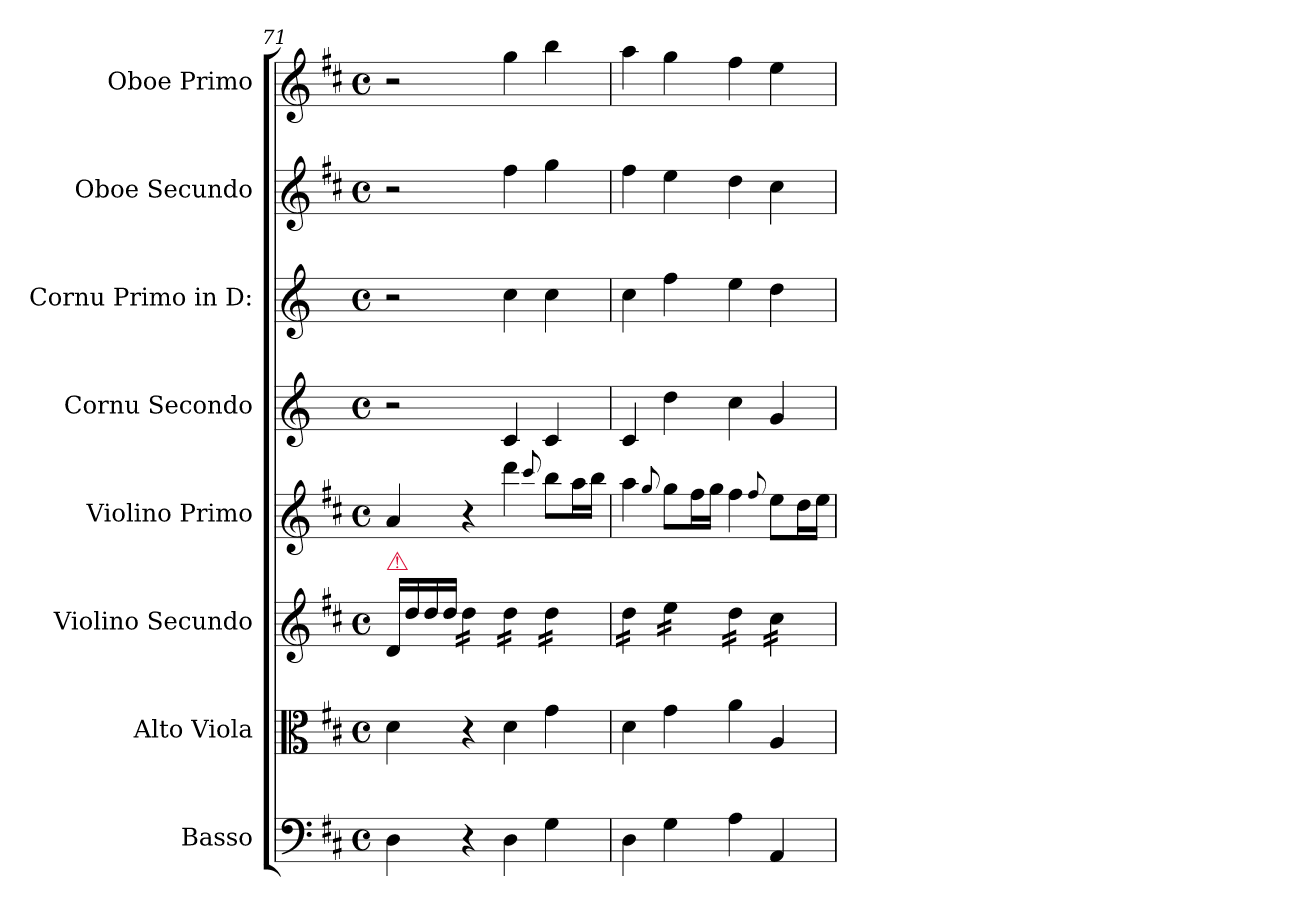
**kern	**kern	**kern	**kern	**kern	**kern	**kern	**kern
*part8	*part7	*part6	*part5	*part4	*part3	*part2	*part1
*staff8	*staff7	*staff6	*staff5	*staff4	*staff3	*staff2	*staff1
*I"Basso	*I"Alto Viola	*I"Violino Secundo	*I"Violino Primo	*I"Cornu Secondo	*I"Cornu Primo in D:	*I"Oboe Secundo	*I"Oboe Primo
*	*I'Vla	*	*I'Vn I	*	*I'Cor I	*	*I'Ob I
*clefF4	*clefC3	*clefG2	*clefG2	*clefG2	*clefG2	*clefG2	*clefG2
*	*	*	*	*ITrd-1c-2	*ITrd-1c-2	*	*
*k[f#c#]	*k[f#c#]	*k[f#c#]	*k[f#c#]	*k[f#c#]	*k[f#c#]	*k[f#c#]	*k[f#c#]
*D:	*D:	*D:	*D:	*D:	*D:	*D:	*D:
*M4/4	*M4/4	*M4/4	*M4/4	*M4/4	*M4/4	*M4/4	*M4/4
*met(c)	*met(c)	*met(c)	*met(c)	*met(c)	*met(c)	*met(c)	*met(c)
=71	=71	=71	=71	=71	=71	=71	=71
!	!	!LO:TX:a:color=crimson:t=⚠	!	!	!	!	!
4D\	4d\	16d/LL	4a/	2r	2r	2r	2r
.	.	16dd/	.	.	.	.	.
.	.	16dd/	.	.	.	.	.
.	.	16dd/JJ	.	.	.	.	.
*	*	*tremolo	*	*	*	*	*
4r	4r	16dd\LL	4r	.	.	.	.
.	.	16dd\	.	.	.	.	.
.	.	16dd\	.	.	.	.	.
.	.	16dd\JJ	.	.	.	.	.
4D\	4d\	16dd\LL	4ddd\	4d/	4dd\	4ff#\	4gg\
.	.	16dd\	.	.	.	.	.
.	.	16dd\	.	.	.	.	.
.	.	16dd\JJ	.	.	.	.	.
.	.	.	8qqccc#/	.	.	.	.
4G\	4g\	16dd\LL	8bb\L	4d/	4dd\	4gg\	4bb\
.	.	16dd\	.	.	.	.	.
.	.	16dd\	16aa\L	.	.	.	.
.	.	16dd\JJ	16bb\JJ	.	.	.	.
=72	=72	=72	=72	=72	=72	=72	=72
4D\	4d\	16dd\LL	4aa\	4d/	4dd\	4ff#\	4aa\
.	.	16dd\	.	.	.	.	.
.	.	16dd\	.	.	.	.	.
.	.	16dd\JJ	.	.	.	.	.
.	.	.	8qqgg/	.	.	.	.
4G\	4g\	16ee\LL	8gg\L	4ee\	4gg\	4ee\	4gg\
.	.	16ee\	.	.	.	.	.
.	.	16ee\	16ff#\L	.	.	.	.
.	.	16ee\JJ	16gg\JJ	.	.	.	.
4A\	4a\	16dd\LL	4ff#\	4dd\	4ff#\	4dd\	4ff#\
.	.	16dd\	.	.	.	.	.
.	.	16dd\	.	.	.	.	.
.	.	16dd\JJ	.	.	.	.	.
.	.	.	8qqff#/	.	.	.	.
4AA/	4A/	16cc#\LL	8ee\L	4a/	4ee\	4cc#\	4ee\
.	.	16cc#\	.	.	.	.	.
.	.	16cc#\	16dd\L	.	.	.	.
.	.	16cc#\JJ	16ee\JJ	.	.	.	.
*	*	*Xtremolo	*	*	*	*	*
=	=	=	=	=	=	=	=
*-	*-	*-	*-	*-	*-	*-	*-
